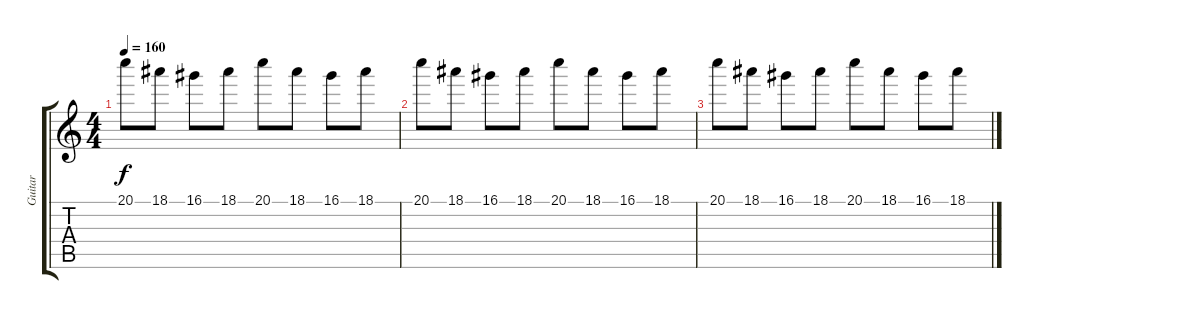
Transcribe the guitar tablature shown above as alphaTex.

\track ("Guitar" "Guitar") {instrument electricguitarclean}
\staff {score tabs}
\tuning (E4 B3 G3 D3 A2 E2) {hide}
\ts (4 4)
\tempo 160
\clef g2
\ks c
20.1.8{dy f} 18.1.8 16.1.8 18.1.8 20.1.8 18.1.8 16.1.8 18.1.8 |
20.1.8 18.1.8 16.1.8 18.1.8 20.1.8 18.1.8 16.1.8 18.1.8 |
20.1.8 18.1.8 16.1.8 18.1.8 20.1.8 18.1.8 16.1.8 18.1.8
